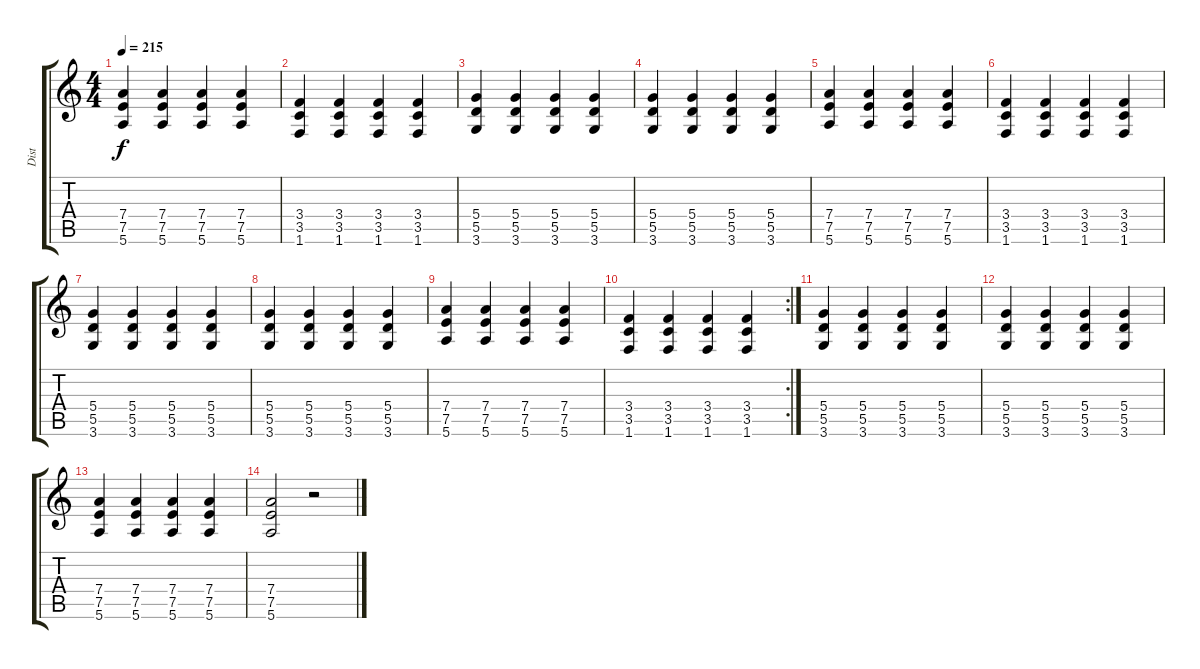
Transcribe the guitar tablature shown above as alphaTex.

\track ("Dist" "Dist") {instrument distortionguitar}
\staff {score tabs}
\tuning (E4 B3 G3 D3 A2 E2) {hide}
\ts (4 4)
\tempo 215
\clef g2
\ks c
(7.4 7.5 5.6).4{dy f} (7.4 7.5 5.6).4 (7.4 7.5 5.6).4 (7.4 7.5 5.6).4 |
(3.4 3.5 1.6).4 (3.4 3.5 1.6).4 (3.4 3.5 1.6).4 (3.4 3.5 1.6).4 |
(5.4 5.5 3.6).4 (5.4 5.5 3.6).4 (5.4 5.5 3.6).4 (5.4 5.5 3.6).4 |
(5.4 5.5 3.6).4 (5.4 5.5 3.6).4 (5.4 5.5 3.6).4 (5.4 5.5 3.6).4 |
(7.4 7.5 5.6).4 (7.4 7.5 5.6).4 (7.4 7.5 5.6).4 (7.4 7.5 5.6).4 |
(3.4 3.5 1.6).4 (3.4 3.5 1.6).4 (3.4 3.5 1.6).4 (3.4 3.5 1.6).4 |
(5.4 5.5 3.6).4 (5.4 5.5 3.6).4 (5.4 5.5 3.6).4 (5.4 5.5 3.6).4 |
(5.4 5.5 3.6).4 (5.4 5.5 3.6).4 (5.4 5.5 3.6).4 (5.4 5.5 3.6).4 |
(7.4 7.5 5.6).4 (7.4 7.5 5.6).4 (7.4 7.5 5.6).4 (7.4 7.5 5.6).4 |
\rc 2
(3.4 3.5 1.6).4 (3.4 3.5 1.6).4 (3.4 3.5 1.6).4 (3.4 3.5 1.6).4 |
(5.4 5.5 3.6).4 (5.4 5.5 3.6).4 (5.4 5.5 3.6).4 (5.4 5.5 3.6).4 |
(5.4 5.5 3.6).4 (5.4 5.5 3.6).4 (5.4 5.5 3.6).4 (5.4 5.5 3.6).4 |
(7.4 7.5 5.6).4 (7.4 7.5 5.6).4 (7.4 7.5 5.6).4 (7.4 7.5 5.6).4 |
(7.4 7.5 5.6).2 r.2
